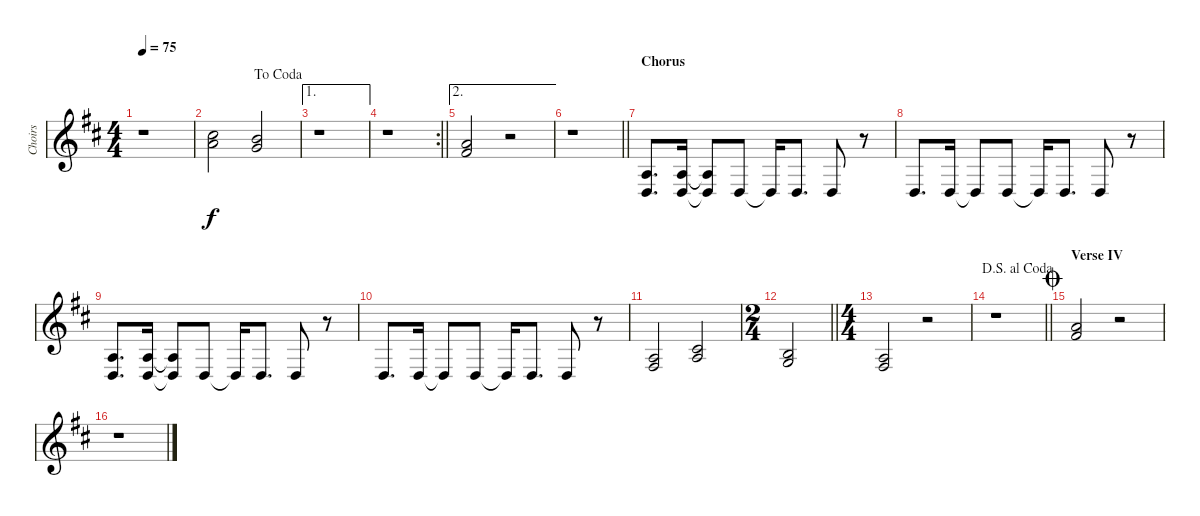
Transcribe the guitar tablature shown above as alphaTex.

\track ("Choirs" "Choirs") {instrument choiraahs}
\staff {score}
\tuning (E4 B3 G3 D3 A2 E2) {hide}
\ts (4 4)
\tempo 75
\clef g2
\ks d
r.1{dy f} |
\jump dacoda
(5.1 14.2).2 (7.1 8.2).2 |
\ae 1
r.1 |
\rc 2
\barLineRight lightlight
r.1 |
\ae 2
(2.1 10.2).2 r.2 |
\barLineRight lightlight
r.1 |
\section ("" "Chorus")
(2.3 0.4).8{d} (2.3 0.4).16 (2.3{t} 0.4{t}).8 0.4.8 0.4{t}.16 0.4.8{d} 0.4.8 r.8 |
0.4.8{d} 0.4.16 0.4{t}.8 0.4.8 0.4{t}.16 0.4.8{d} 0.4.8 r.8 |
(2.3 0.4).8{d} (2.3 0.4).16 (2.3{t} 0.4{t}).8 0.4.8 0.4{t}.16 0.4.8{d} 0.4.8 r.8 |
0.4.8{d} 0.4.16 0.4{t}.8 0.4.8 0.4{t}.16 0.4.8{d} 0.4.8 r.8 |
(2.3 4.4).2 (2.2 2.3).2 |
\ts (2 4)
\barLineRight lightlight
(0.2 0.3).2 |
\ts (4 4)
(2.3 4.4).2 r.2 |
\jump dalsegnoalcoda
\barLineRight lightlight
r.1 |
\section ("" "Verse IV")
\jump coda
(2.1 10.2).2 r.2 |
r.1
